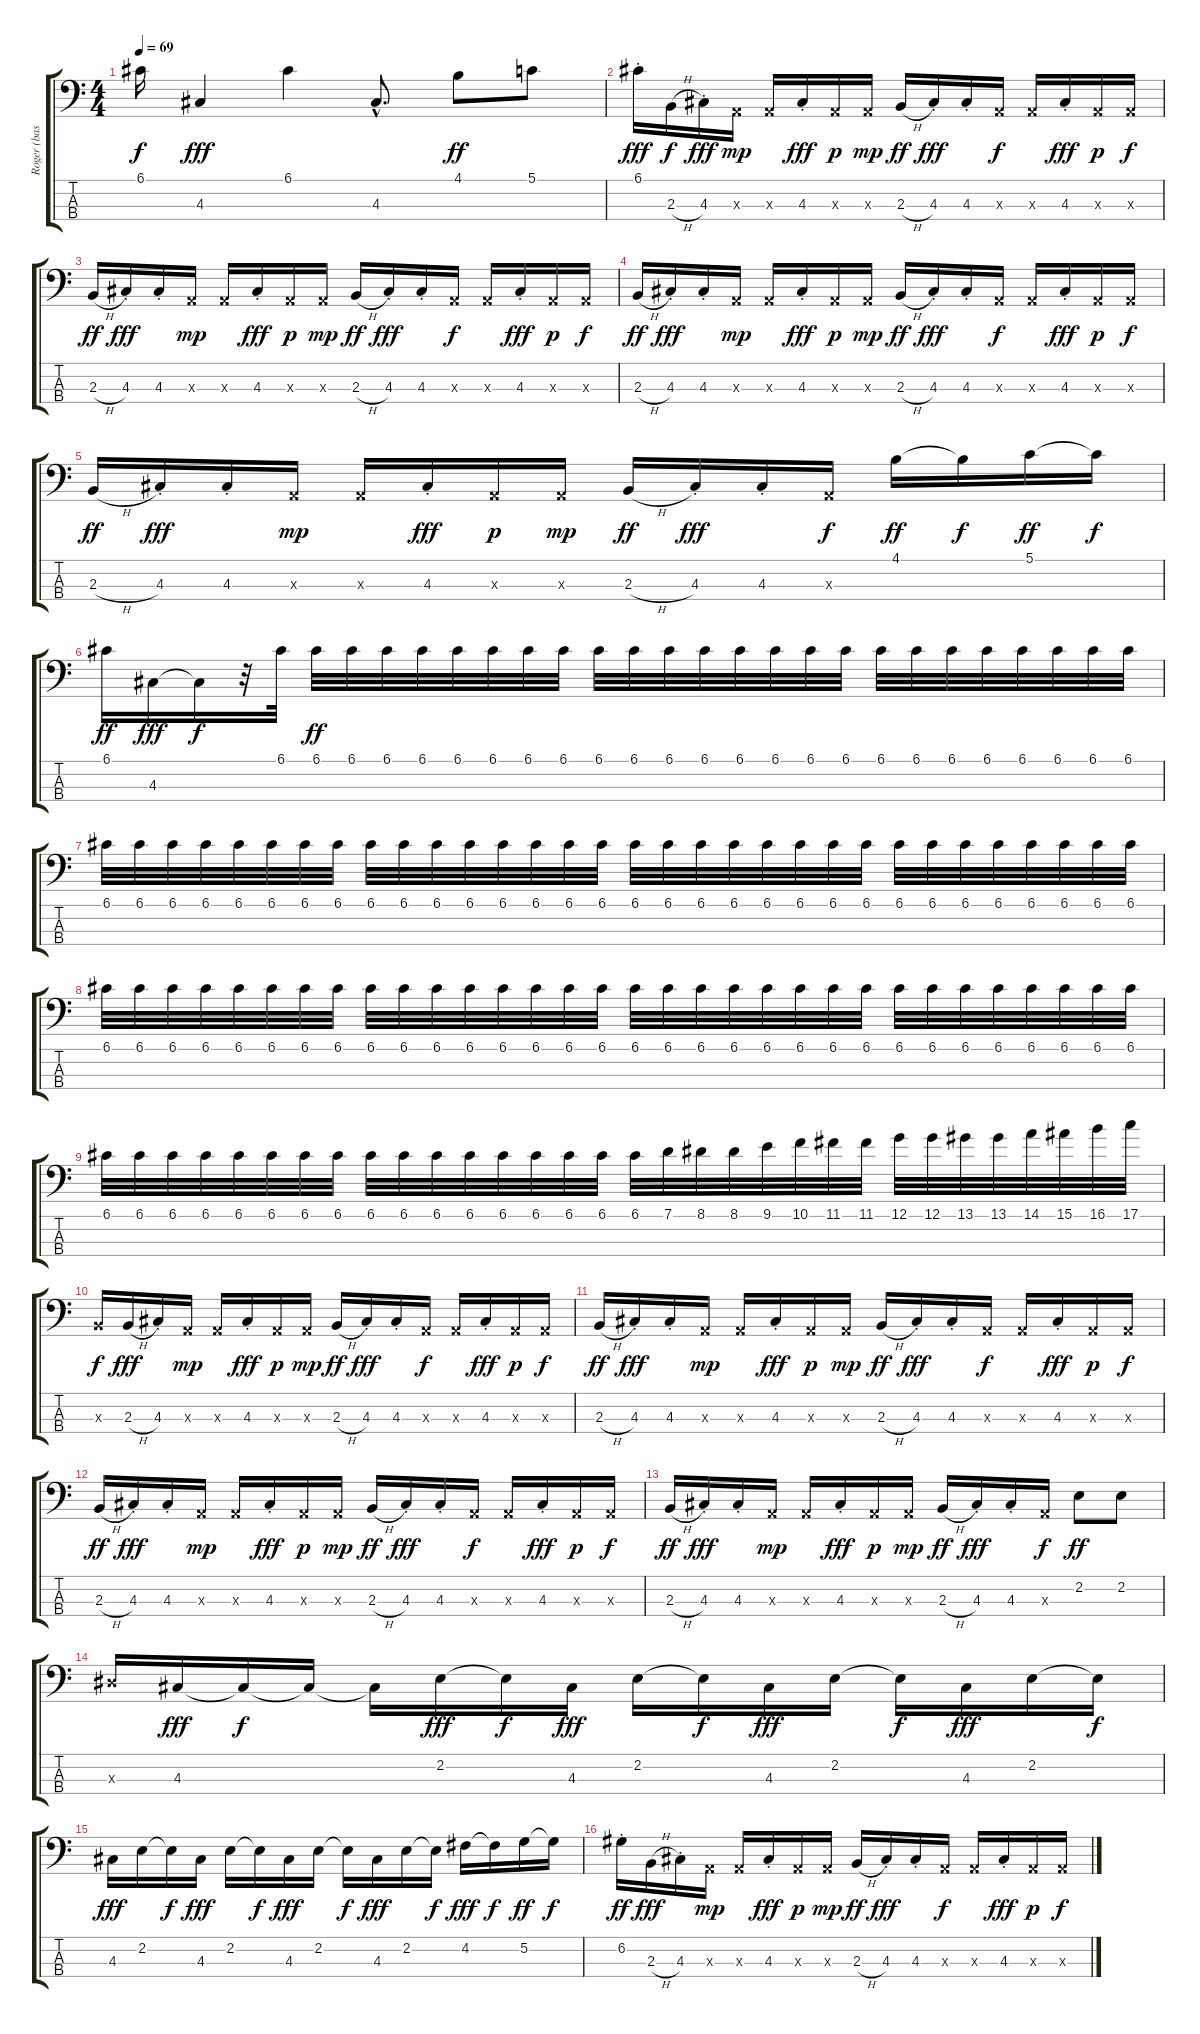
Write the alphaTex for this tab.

\track ("Roger (bass pick)" "Roger (bas") {instrument electricbasspick}
\staff {score tabs}
\tuning (G2 D2 A1 E1) {hide}
\ts (4 4)
\tempo 69
\clef f4
\ks c
6.1{t}.16{dy f} 4.3.4{dy fff} 6.1.4 4.3{hac}.8{d} 4.1.8{dy ff} 5.1.8 |
6.1{st}.16{dy fff} 2.3{h}.16{dy f} 4.3{st}.16{dy fff} 0.3{x}.16{dy mp} 0.3{x}.16 4.3{st}.16{dy fff} 0.3{x}.16{dy p} 0.3{x}.16{dy mp} 2.3{h}.16{dy ff} 4.3{st}.16{dy fff} 4.3{st}.16 0.3{x}.16{dy f} 0.3{x}.16 4.3{st}.16{dy fff} 0.3{x}.16{dy p} 0.3{x}.16{dy f} |
2.3{h}.16{dy ff} 4.3{st}.16{dy fff} 4.3{st}.16 0.3{x}.16{dy mp} 0.3{x}.16 4.3{st}.16{dy fff} 0.3{x}.16{dy p} 0.3{x}.16{dy mp} 2.3{h}.16{dy ff} 4.3{st}.16{dy fff} 4.3{st}.16 0.3{x}.16{dy f} 0.3{x}.16 4.3{st}.16{dy fff} 0.3{x}.16{dy p} 0.3{x}.16{dy f} |
2.3{h}.16{dy ff} 4.3{st}.16{dy fff} 4.3{st}.16 0.3{x}.16{dy mp} 0.3{x}.16 4.3{st}.16{dy fff} 0.3{x}.16{dy p} 0.3{x}.16{dy mp} 2.3{h}.16{dy ff} 4.3{st}.16{dy fff} 4.3{st}.16 0.3{x}.16{dy f} 0.3{x}.16 4.3{st}.16{dy fff} 0.3{x}.16{dy p} 0.3{x}.16{dy f} |
2.3{h}.16{dy ff} 4.3{st}.16{dy fff} 4.3{st}.16 0.3{x}.16{dy mp} 0.3{x}.16 4.3{st}.16{dy fff} 0.3{x}.16{dy p} 0.3{x}.16{dy mp} 2.3{h}.16{dy ff} 4.3{st}.16{dy fff} 4.3{st}.16 0.3{x}.16{dy f} 4.1.16{dy ff} 4.1{t}.16{dy f} 5.1.16{dy ff} 5.1{t}.16{dy f} |
6.1.16{dy ff} 4.3.16{dy fff} 4.3{t}.16{dy f} r.32 6.1.32 6.1.32{dy ff} 6.1.32 6.1.32 6.1.32 6.1.32 6.1.32 6.1.32 6.1.32 6.1.32 6.1.32 6.1.32 6.1.32 6.1.32 6.1.32 6.1.32 6.1.32 6.1.32 6.1.32 6.1.32 6.1.32 6.1.32 6.1.32 6.1.32 6.1.32 |
6.1.32 6.1.32 6.1.32 6.1.32 6.1.32 6.1.32 6.1.32 6.1.32 6.1.32 6.1.32 6.1.32 6.1.32 6.1.32 6.1.32 6.1.32 6.1.32 6.1.32 6.1.32 6.1.32 6.1.32 6.1.32 6.1.32 6.1.32 6.1.32 6.1.32 6.1.32 6.1.32 6.1.32 6.1.32 6.1.32 6.1.32 6.1.32 |
6.1.32 6.1.32 6.1.32 6.1.32 6.1.32 6.1.32 6.1.32 6.1.32 6.1.32 6.1.32 6.1.32 6.1.32 6.1.32 6.1.32 6.1.32 6.1.32 6.1.32 6.1.32 6.1.32 6.1.32 6.1.32 6.1.32 6.1.32 6.1.32 6.1.32 6.1.32 6.1.32 6.1.32 6.1.32 6.1.32 6.1.32 6.1.32 |
6.1.32 6.1.32 6.1.32 6.1.32 6.1.32 6.1.32 6.1.32 6.1.32 6.1.32 6.1.32 6.1.32 6.1.32 6.1.32 6.1.32 6.1.32 6.1.32 6.1.32 7.1.32 8.1.32 8.1.32 9.1.32 10.1.32 11.1.32 11.1.32 12.1.32 12.1.32 13.1.32 13.1.32 14.1.32 15.1.32 16.1.32 17.1.32 |
2.3{x}.16{dy f} 2.3{h}.16{dy fff} 4.3{st}.16 0.3{x}.16{dy mp} 0.3{x}.16 4.3{st}.16{dy fff} 0.3{x}.16{dy p} 0.3{x}.16{dy mp} 2.3{h}.16{dy ff} 4.3{st}.16{dy fff} 4.3{st}.16 0.3{x}.16{dy f} 0.3{x}.16 4.3{st}.16{dy fff} 0.3{x}.16{dy p} 0.3{x}.16{dy f} |
2.3{h}.16{dy ff} 4.3{st}.16{dy fff} 4.3{st}.16 0.3{x}.16{dy mp} 0.3{x}.16 4.3{st}.16{dy fff} 0.3{x}.16{dy p} 0.3{x}.16{dy mp} 2.3{h}.16{dy ff} 4.3{st}.16{dy fff} 4.3{st}.16 0.3{x}.16{dy f} 0.3{x}.16 4.3{st}.16{dy fff} 0.3{x}.16{dy p} 0.3{x}.16{dy f} |
2.3{h}.16{dy ff} 4.3{st}.16{dy fff} 4.3{st}.16 0.3{x}.16{dy mp} 0.3{x}.16 4.3{st}.16{dy fff} 0.3{x}.16{dy p} 0.3{x}.16{dy mp} 2.3{h}.16{dy ff} 4.3{st}.16{dy fff} 4.3{st}.16 0.3{x}.16{dy f} 0.3{x}.16 4.3{st}.16{dy fff} 0.3{x}.16{dy p} 0.3{x}.16{dy f} |
2.3{h}.16{dy ff} 4.3{st}.16{dy fff} 4.3{st}.16 0.3{x}.16{dy mp} 0.3{x}.16 4.3{st}.16{dy fff} 0.3{x}.16{dy p} 0.3{x}.16{dy mp} 2.3{h}.16{dy ff} 4.3{st}.16{dy fff} 4.3{st}.16 0.3{x}.16{dy f} 2.2.8{dy ff} 2.2.8 |
6.3{x}.16 4.3.16{dy fff} 4.3{t}.16{dy f} 4.3{t}.16 4.3{t}.16 2.2.16{dy fff} 2.2{t}.16{dy f} 4.3.16{dy fff} 2.2.16 2.2{t}.16{dy f} 4.3.16{dy fff} 2.2.16 2.2{t}.16{dy f} 4.3.16{dy fff} 2.2.16 2.2{t}.16{dy f} |
4.3.16{dy fff} 2.2.16 2.2{t}.16{dy f} 4.3.16{dy fff} 2.2.16 2.2{t}.16{dy f} 4.3.16{dy fff} 2.2.16 2.2{t}.16{dy f} 4.3.16{dy fff} 2.2.16 2.2{t}.16{dy f} 4.2.16{dy fff} 4.2{t}.16{dy f} 5.2.16{dy ff} 5.2{t}.16{dy f} |
6.2{st}.16{dy ff} 2.3{h}.16{dy fff} 4.3{st}.16 0.3{x}.16{dy mp} 0.3{x}.16 4.3{st}.16{dy fff} 0.3{x}.16{dy p} 0.3{x}.16{dy mp} 2.3{h}.16{dy ff} 4.3{st}.16{dy fff} 4.3{st}.16 0.3{x}.16{dy f} 0.3{x}.16 4.3{st}.16{dy fff} 0.3{x}.16{dy p} 0.3{x}.16{dy f}
